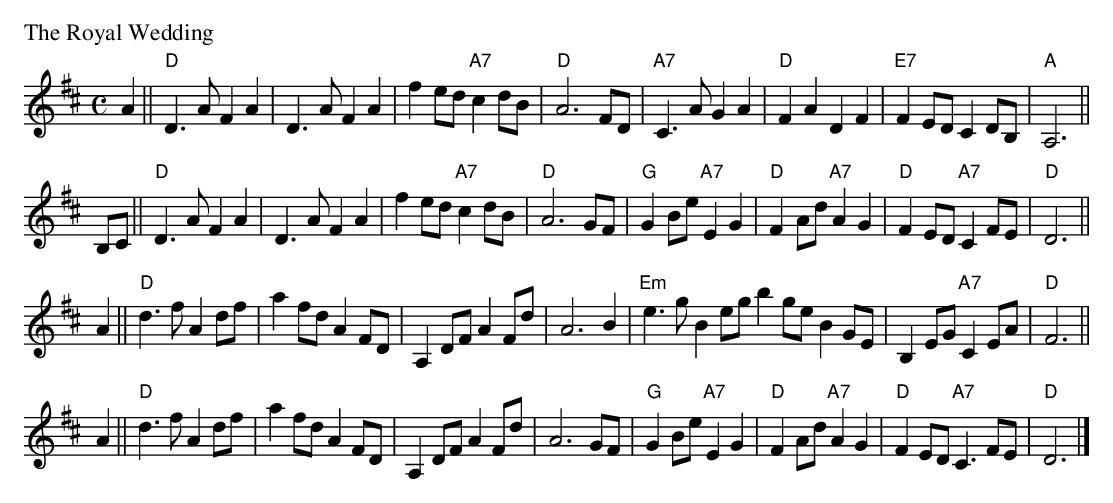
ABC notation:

X:1
P: The Royal Wedding
M: C
L: 1/8
K: D
A2 \
|| "D"D3A F2A2 | D3A F2A2 | f2ed "A7"c2dB | "D"A6 FD \
 | "A7"C3A G2A2 | "D"F2A2 D2F2 | "E7"F2ED C2DB, | "A"A,6 ||
B,C \
|| "D"D3A F2A2 | D3A F2A2 | f2ed "A7"c2dB | "D"A6 GF \
 | "G"G2Be "A7"E2G2 | "D"F2Ad "A7"A2G2 | "D"F2ED "A7"C2FE | "D"D6 ||
A2 \
|| "D"d3f A2df | a2fd A2FD | A,2DF A2Fd | A6 B2 \
 | "Em"e3g B2eg b2ge B2GE | B,2EG "A7"C2EA | "D"F6 ||
A2 \
|| "D"d3f A2df | a2fd A2FD | A,2DF A2Fd | A6 GF \
 | "G"G2Be "A7"E2G2 | "D"F2Ad "A7"A2G2 | "D"F2ED "A7"C3FE | "D"D6 |]
